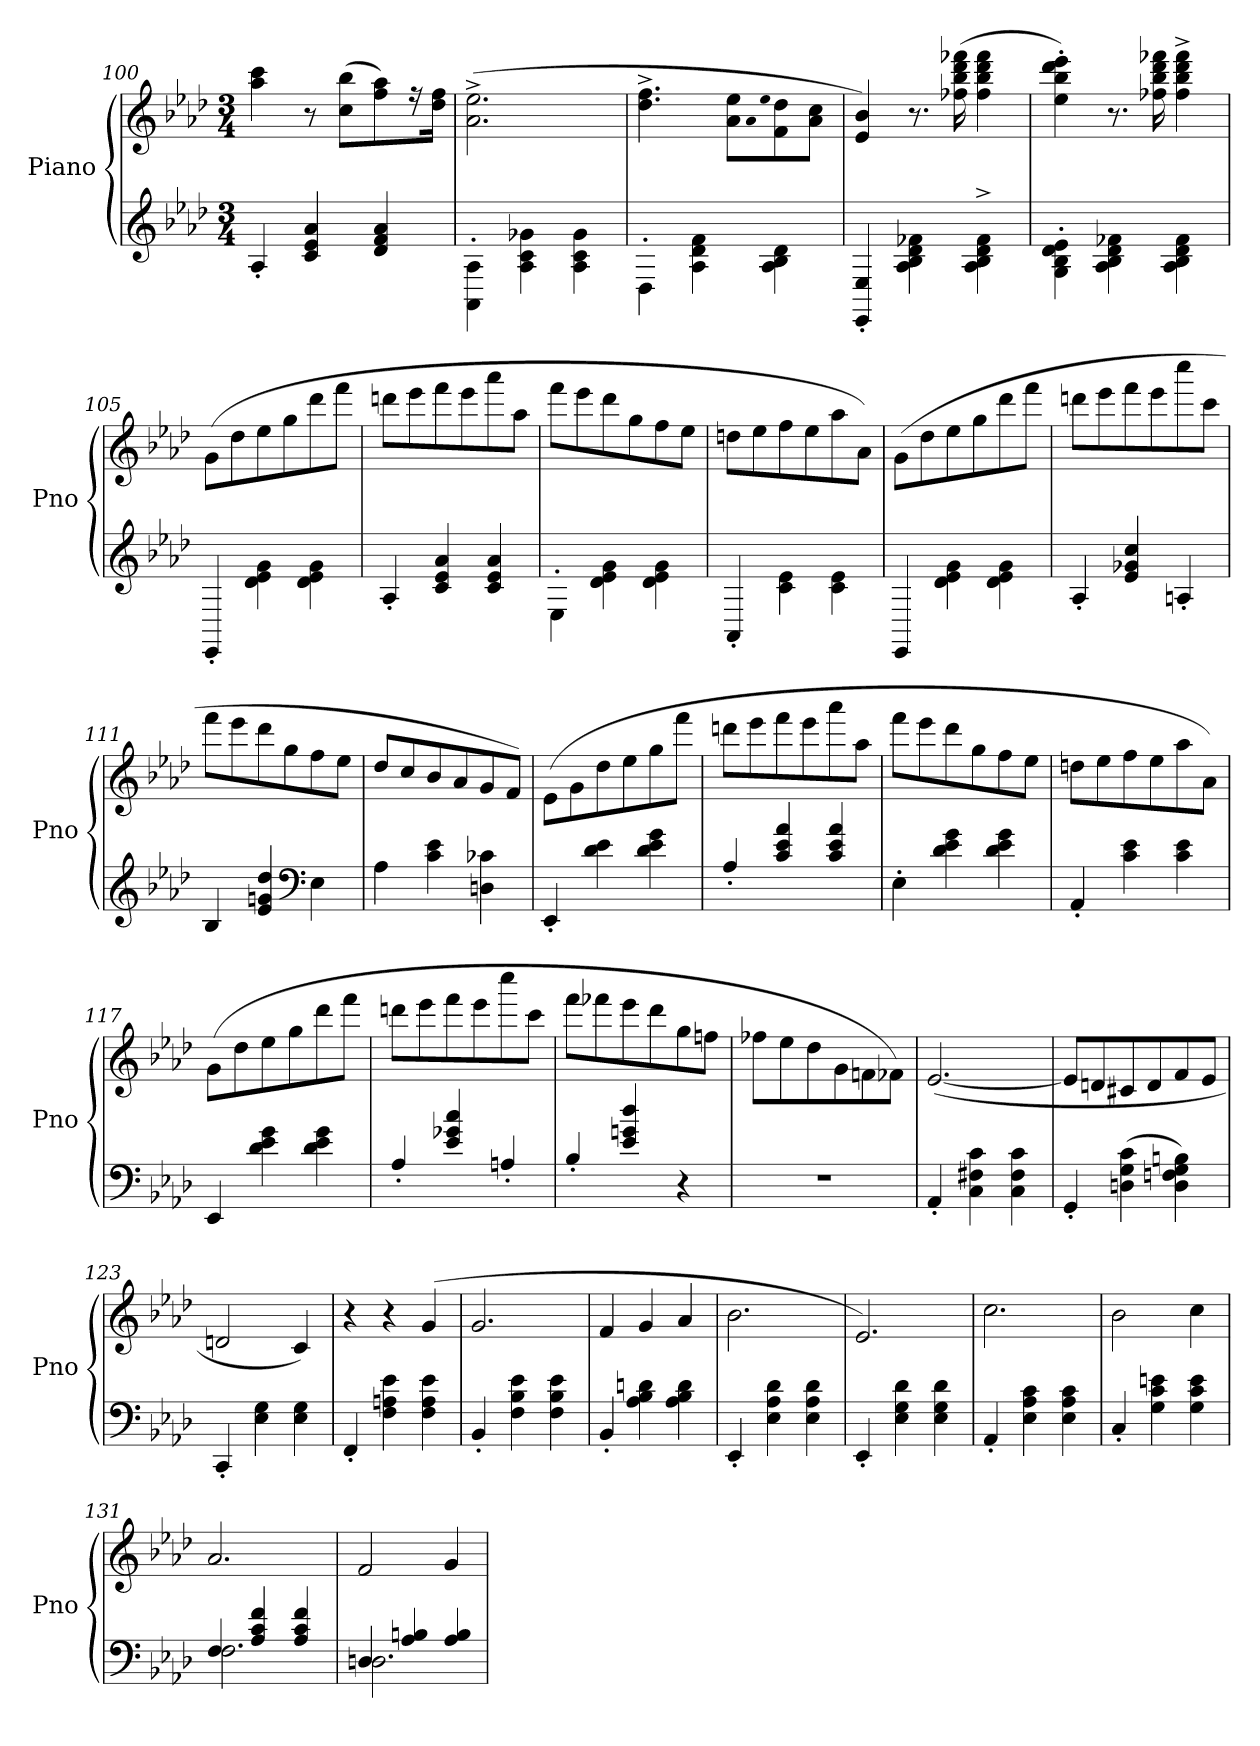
**kern	**kern
*part1	*part1
*staff2	*staff1
*I"Piano	*
*I'Pno	*
*clefG2	*clefG2
*k[b-e-a-d-]	*k[b-e-a-d-]
*M3/4	*M3/4
=100	=100
4A-'/	4aa-\ 4ccc\
4c/ 4e-/ 4a-/	8r
.	(8cc\ 8bb-\L
4d-/ 4f/ 4a-/	8ff\ 8aa-\)
.	16r
.	16dd-\ 16ff\Jk
=101	=101
4AA-'\ 4A-'\	(2.a-^\ 2.ee-^\
4A-\ 4c\ 4g-X\	.
4A-\ 4c\ 4g-\	.
=102	=102
4D-'\	4.dd-^\ 4.ff^\
4A-\ 4d-\ 4f\	.
.	8a-\ 8ee-\L
.	qa-
.	qee-
4A-\ 4B-\ 4d-\	8f\ 8dd-\
.	8a-\ 8cc\J
=103	=103
4EE-'/ 4E-'/	4e-/ 4b-/)
4A-\ 4B-\ 4d-\ 4f-X\	8.r
.	(16ff-X\ 16bb-\ 16ddd-\ 16fff-X\
4A-^\ 4B-^\ 4d-^\ 4f-^\	4ff-\ 4bb-\ 4ddd-\ 4fff-\
=104	=104
4G'\ 4B-'\ 4d-'\ 4e-'\	4ee-'\ 4bb-'\ 4ddd-'\ 4eee-'\)
4A-\ 4B-\ 4d-\ 4f-X\	8.r
.	16ff-X\ 16bb-\ 16ddd-\ 16fff-X\
4A-\ 4B-\ 4d-\ 4f-\	4ff-^\ 4bb-^\ 4ddd-^\ 4fff-^\
=105	=105
4EE-'/	(8g\L
.	8dd-\
4d-\ 4e-\ 4g\	8ee-\
.	8gg\
4d-\ 4e-\ 4g\	8ddd-\
.	8fff\J
=106	=106
4A-'/	8dddn\L
.	8eee-\
4c/ 4e-/ 4a-/	8fff\
.	8eee-\
4c/ 4e-/ 4a-/	8aaa-\
.	8aa-\J
=107	=107
4E-'\	8fff\L
.	8eee-\
4d-\ 4e-\ 4g\	8ddd-\
.	8gg\
4d-\ 4e-\ 4g\	8ff\
.	8ee-\J
=108	=108
4AA-'/	8ddn\L
.	8ee-\
4c\ 4e-\	8ff\
.	8ee-\
4c\ 4e-\	8aa-\
.	8a-\J)
=109	=109
4EE-/	(8g\L
.	8dd-\
4d-\ 4e-\ 4g\	8ee-\
.	8gg\
4d-\ 4e-\ 4g\	8ddd-\
.	8fff\J
=110	=110
4A-'/	8dddn\L
.	8eee-\
4e-/ 4g-X/ 4cc/	8fff\
.	8eee-\
4An'/	8cccc\
.	8ccc\J
=111	=111
4B-/	8fff\L
.	8eee-\
4e-/ 4gn/ 4dd-/	8ddd-\
.	8gg\
*clefF4	*
4E-\	8ff\
.	8ee-\J
=112	=112
4A-\	8dd-/L
.	8cc/
4c\ 4e-\	8b-/
.	8a-/
4Dn\ 4c-X\	8g/
.	8f/J)
=113	=113
4EE-'/	(8e-\L
.	8g\
4d-\ 4e-\	8dd-\
.	8ee-\
4d-\ 4e-\ 4g\	8gg\
.	8fff\J
=114	=114
4A-'/	8dddn\L
.	8eee-\
4c/ 4e-/ 4a-/	8fff\
.	8eee-\
4c/ 4e-/ 4a-/	8aaa-\
.	8aa-\J
=115	=115
4E-'\	8fff\L
.	8eee-\
4d-\ 4e-\ 4g\	8ddd-\
.	8gg\
4d-\ 4e-\ 4g\	8ff\
.	8ee-\J
=116	=116
4AA-'/	8ddn\L
.	8ee-\
4c\ 4e-\	8ff\
.	8ee-\
4c\ 4e-\	8aa-\
.	8a-\J)
=117	=117
4EE-/	(8g\L
.	8dd-\
4d-\ 4e-\ 4g\	8ee-\
.	8gg\
4d-\ 4e-\ 4g\	8ddd-\
.	8fff\J
=118	=118
4A-'/	8dddn\L
.	8eee-\
4e-/ 4g-X/ 4cc/	8fff\
.	8eee-\
4An'/	8cccc\
.	8ccc\J
=119	=119
4B-'/	8fff\L
.	8fff-X\
4e-/ 4gn/ 4dd-/	8eee-\
.	8ddd-\
4r	8gg\
.	8ffn\J
=120	=120
2.r	8ff-X\L
.	8ee-\
.	8dd-\
.	8g\
.	8fn\
.	8f-X\J)
=121	=121
4AA-'/	([2.e-/
4C\ 4F#X\ 4c\	.
4C\ 4F#\ 4c\	.
=122	=122
4GG'/	8e-/L]
.	8dn/
(4Dn\ 4G\ 4c\	8c#X/
.	8d/
4D\ 4Fn\ 4G\ 4Bn\)	8f/
.	8e-/J
=123	=123
4CC'/	2dn/
4E-\ 4G\	.
4E-\ 4G\	4c/)
=124	=124
4FF'/	4r
4F\ 4An\ 4e-\	4r
4F\ 4A\ 4e-\	(4g/
=125	=125
4BB-'/	2.g/
4F\ 4B-\ 4e-\	.
4F\ 4B-\ 4e-\	.
=126	=126
4BB-'/	4f/
4A-\ 4B-\ 4dn\	4g/
4A-\ 4B-\ 4d\	4a-/
=127	=127
4EE-'/	2.b-\
4E-\ 4A-\ 4d-\	.
4E-\ 4A-\ 4d-\	.
=128	=128
4EE-'/	2.e-/)
4E-\ 4G\ 4d-\	.
4E-\ 4G\ 4d-\	.
=129	=129
4AA-'/	2.cc\
4E-\ 4A-\ 4c\	.
4E-\ 4A-\ 4c\	.
=130	=130
4C'/	2b-\
4G\ 4c\ 4en\	.
4G\ 4c\ 4e\	4cc\
=131	=131
*^	*
4F/	2.F\	2.a-/
4A-/ 4c/ 4f/	.	.
4A-/ 4c/ 4f/	.	.
=132	=132	=132
4Dn/	2.D\	2f/
4A-/ 4Bn/	.	.
4A-/ 4B/	.	4g/
*v	*v	*
=	=
*-	*-
